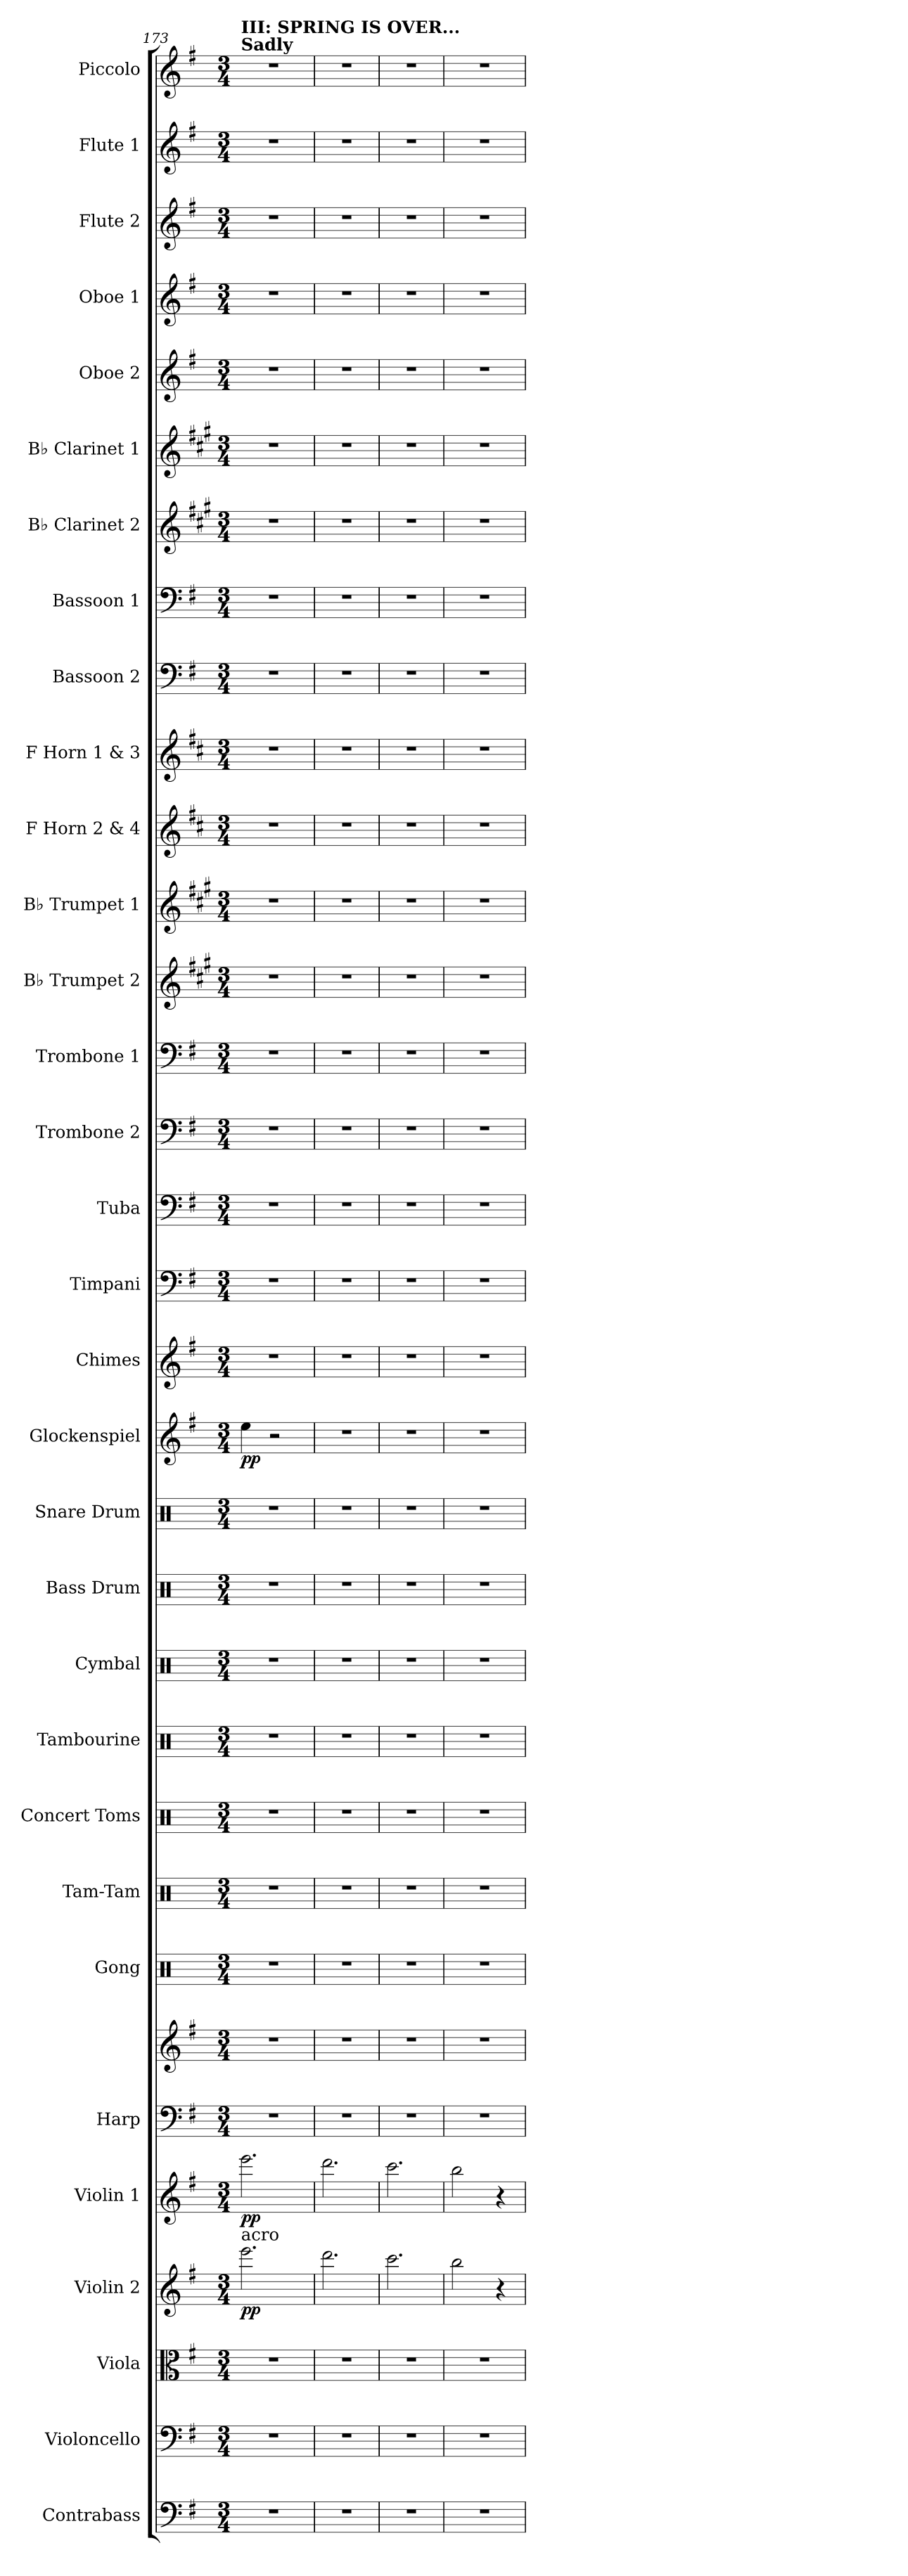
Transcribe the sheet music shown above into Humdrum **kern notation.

**kern	**kern	**kern	**kern	**dynam	**kern	**dynam	**kern	**kern	**kern	**kern	**kern	**kern	**kern	**kern	**kern	**kern	**dynam	**kern	**kern	**kern	**kern	**kern	**kern	**kern	**kern	**kern	**kern	**kern	**kern	**kern	**kern	**kern	**kern	**kern	**kern
*part32	*part31	*part30	*part29	*part29	*part28	*part28	*part27	*part27	*part26	*part25	*part24	*part23	*part22	*part21	*part20	*part19	*part19	*part18	*part17	*part16	*part15	*part14	*part13	*part12	*part11	*part10	*part9	*part8	*part7	*part6	*part5	*part4	*part3	*part2	*part1
*staff33	*staff32	*staff31	*staff30	*staff30	*staff29	*staff29	*staff28	*staff27	*staff26	*staff25	*staff24	*staff23	*staff22	*staff21	*staff20	*staff19	*staff19	*staff18	*staff17	*staff16	*staff15	*staff14	*staff13	*staff12	*staff11	*staff10	*staff9	*staff8	*staff7	*staff6	*staff5	*staff4	*staff3	*staff2	*staff1
*I"Contrabass	*I"Violoncello	*I"Viola	*I"Violin 2	*	*I"Violin 1	*	*I"Harp	*	*I"Gong	*I"Tam-Tam	*I"Concert Toms	*I"Tambourine	*I"Cymbal	*I"Bass Drum	*I"Snare Drum	*I"Glockenspiel	*	*I"Chimes	*I"Timpani	*I"Tuba	*I"Trombone 2	*I"Trombone 1	*I"B♭ Trumpet 2	*I"B♭ Trumpet 1	*I"F Horn 2 &amp; 4	*I"F Horn 1 &amp; 3	*I"Bassoon 2	*I"Bassoon 1	*I"B♭ Clarinet 2	*I"B♭ Clarinet 1	*I"Oboe 2	*I"Oboe 1	*I"Flute 2	*I"Flute 1	*I"Piccolo
*I'Cb.	*I'Vc.	*I'Vla.	*I'Vln. 2	*	*I'Vln. 1	*	*I'Hrp.	*	*I'Gong	*I'Tam	*I'C. Toms	*I'Tamb.	*I'Cym.	*I'B. Dr.	*I'Sn. Dr.	*I'Glock.	*	*I'Cme.	*I'Timp.	*I'Tba.	*I'Tbn. 2	*I'Tbn. 1	*I'B♭ Tpt. 2	*I'B♭ Tpt. 1	*I'F Hn. 2 4	*I'F Hn. 1 3	*I'Bsn. 2	*I'Bsn. 1	*I'B♭ Cl. 2	*I'B♭ Cl. 1	*I'Ob. 2	*I'Ob. 1	*I'Fl. 2	*I'Fl. 1	*I'Picc.
*clefF4	*clefF4	*clefC3	*clefG2	*	*clefG2	*	*clefF4	*clefG2	*clefX	*clefX	*clefX	*clefX	*clefX	*clefX	*clefX	*clefG2	*	*clefG2	*clefF4	*clefF4	*clefF4	*clefF4	*clefG2	*clefG2	*clefG2	*clefG2	*clefF4	*clefF4	*clefG2	*clefG2	*clefG2	*clefG2	*clefG2	*clefG2	*clefG2
*ITrd7c12	*	*	*	*	*	*	*	*	*	*	*	*	*	*	*	*ITrd-14c-24	*	*	*	*	*	*	*ITrd1c2	*ITrd1c2	*ITrd4c7	*ITrd4c7	*	*	*ITrd1c2	*ITrd1c2	*	*	*	*	*ITrd-7c-12
*k[f#]	*k[f#]	*k[f#]	*k[f#]	*	*k[f#]	*	*k[f#]	*k[f#]	*k[]	*k[]	*k[]	*k[]	*k[]	*k[]	*k[]	*k[f#]	*	*k[f#]	*k[f#]	*k[f#]	*k[f#]	*k[f#]	*k[f#]	*k[f#]	*k[f#]	*k[f#]	*k[f#]	*k[f#]	*k[f#]	*k[f#]	*k[f#]	*k[f#]	*k[f#]	*k[f#]	*k[f#]
*M3/4	*M3/4	*M3/4	*M3/4	*	*M3/4	*	*M3/4	*M3/4	*M3/4	*M3/4	*M3/4	*M3/4	*M3/4	*M3/4	*M3/4	*M3/4	*	*M3/4	*M3/4	*M3/4	*M3/4	*M3/4	*M3/4	*M3/4	*M3/4	*M3/4	*M3/4	*M3/4	*M3/4	*M3/4	*M3/4	*M3/4	*M3/4	*M3/4	*M3/4
*MM50	*MM50	*MM50	*MM50	*	*MM50	*	*MM50	*MM50	*MM50	*MM50	*MM50	*MM50	*MM50	*MM50	*MM50	*MM50	*	*MM50	*MM50	*MM50	*MM50	*MM50	*MM50	*MM50	*MM50	*MM50	*MM50	*MM50	*MM50	*MM50	*MM50	*MM50	*MM50	*MM50	*MM50
=173	=173	=173	=173	=173	=173	=173	=173	=173	=173	=173	=173	=173	=173	=173	=173	=173	=173	=173	=173	=173	=173	=173	=173	=173	=173	=173	=173	=173	=173	=173	=173	=173	=173	=173	=173
!	!	!	!	!	!	!	!	!	!	!	!	!	!	!	!	!	!	!	!	!	!	!	!	!	!	!	!	!	!	!	!	!	!	!	!LO:TX:a:B:t=Sadly
!	!	!	!	!	!	!	!	!	!	!	!	!	!	!	!	!	!	!	!	!	!	!	!	!	!	!	!	!	!	!	!	!	!	!	!LO:TX:a:B:t=III&colon; SPRING IS OVER...
!	!	!	!LO:TX:a:t=acro	!	!	!	!	!	!	!	!	!	!	!	!	!	!	!	!	!	!	!	!	!	!	!	!	!	!	!	!	!	!	!	!
!	!	!	!	!LO:DY:b	!	!LO:DY:b	!	!	!	!	!	!	!	!	!	!	!LO:DY:b	!	!	!	!	!	!	!	!	!	!	!	!	!	!	!	!	!	!
2.r	2.r	2.r	2.eee\	pp	2.eee\	pp	2.r	2.r	2.r	2.r	2.r	2.r	2.r	2.r	2.r	4eeee\	pp	2.r	2.r	2.r	2.r	2.r	2.r	2.r	2.r	2.r	2.r	2.r	2.r	2.r	2.r	2.r	2.r	2.r	2.r
.	.	.	.	.	.	.	.	.	.	.	.	.	.	.	.	2r	.	.	.	.	.	.	.	.	.	.	.	.	.	.	.	.	.	.	.
=174	=174	=174	=174	=174	=174	=174	=174	=174	=174	=174	=174	=174	=174	=174	=174	=174	=174	=174	=174	=174	=174	=174	=174	=174	=174	=174	=174	=174	=174	=174	=174	=174	=174	=174	=174
2.r	2.r	2.r	2.ddd\	.	2.ddd\	.	2.r	2.r	2.r	2.r	2.r	2.r	2.r	2.r	2.r	2.r	.	2.r	2.r	2.r	2.r	2.r	2.r	2.r	2.r	2.r	2.r	2.r	2.r	2.r	2.r	2.r	2.r	2.r	2.r
=175	=175	=175	=175	=175	=175	=175	=175	=175	=175	=175	=175	=175	=175	=175	=175	=175	=175	=175	=175	=175	=175	=175	=175	=175	=175	=175	=175	=175	=175	=175	=175	=175	=175	=175	=175
2.r	2.r	2.r	2.ccc\	.	2.ccc\	.	2.r	2.r	2.r	2.r	2.r	2.r	2.r	2.r	2.r	2.r	.	2.r	2.r	2.r	2.r	2.r	2.r	2.r	2.r	2.r	2.r	2.r	2.r	2.r	2.r	2.r	2.r	2.r	2.r
=176	=176	=176	=176	=176	=176	=176	=176	=176	=176	=176	=176	=176	=176	=176	=176	=176	=176	=176	=176	=176	=176	=176	=176	=176	=176	=176	=176	=176	=176	=176	=176	=176	=176	=176	=176
2.r	2.r	2.r	2bb\	.	2bb\	.	2.r	2.r	2.r	2.r	2.r	2.r	2.r	2.r	2.r	2.r	.	2.r	2.r	2.r	2.r	2.r	2.r	2.r	2.r	2.r	2.r	2.r	2.r	2.r	2.r	2.r	2.r	2.r	2.r
.	.	.	4r	.	4r	.	.	.	.	.	.	.	.	.	.	.	.	.	.	.	.	.	.	.	.	.	.	.	.	.	.	.	.	.	.
=	=	=	=	=	=	=	=	=	=	=	=	=	=	=	=	=	=	=	=	=	=	=	=	=	=	=	=	=	=	=	=	=	=	=	=
*-	*-	*-	*-	*-	*-	*-	*-	*-	*-	*-	*-	*-	*-	*-	*-	*-	*-	*-	*-	*-	*-	*-	*-	*-	*-	*-	*-	*-	*-	*-	*-	*-	*-	*-	*-
